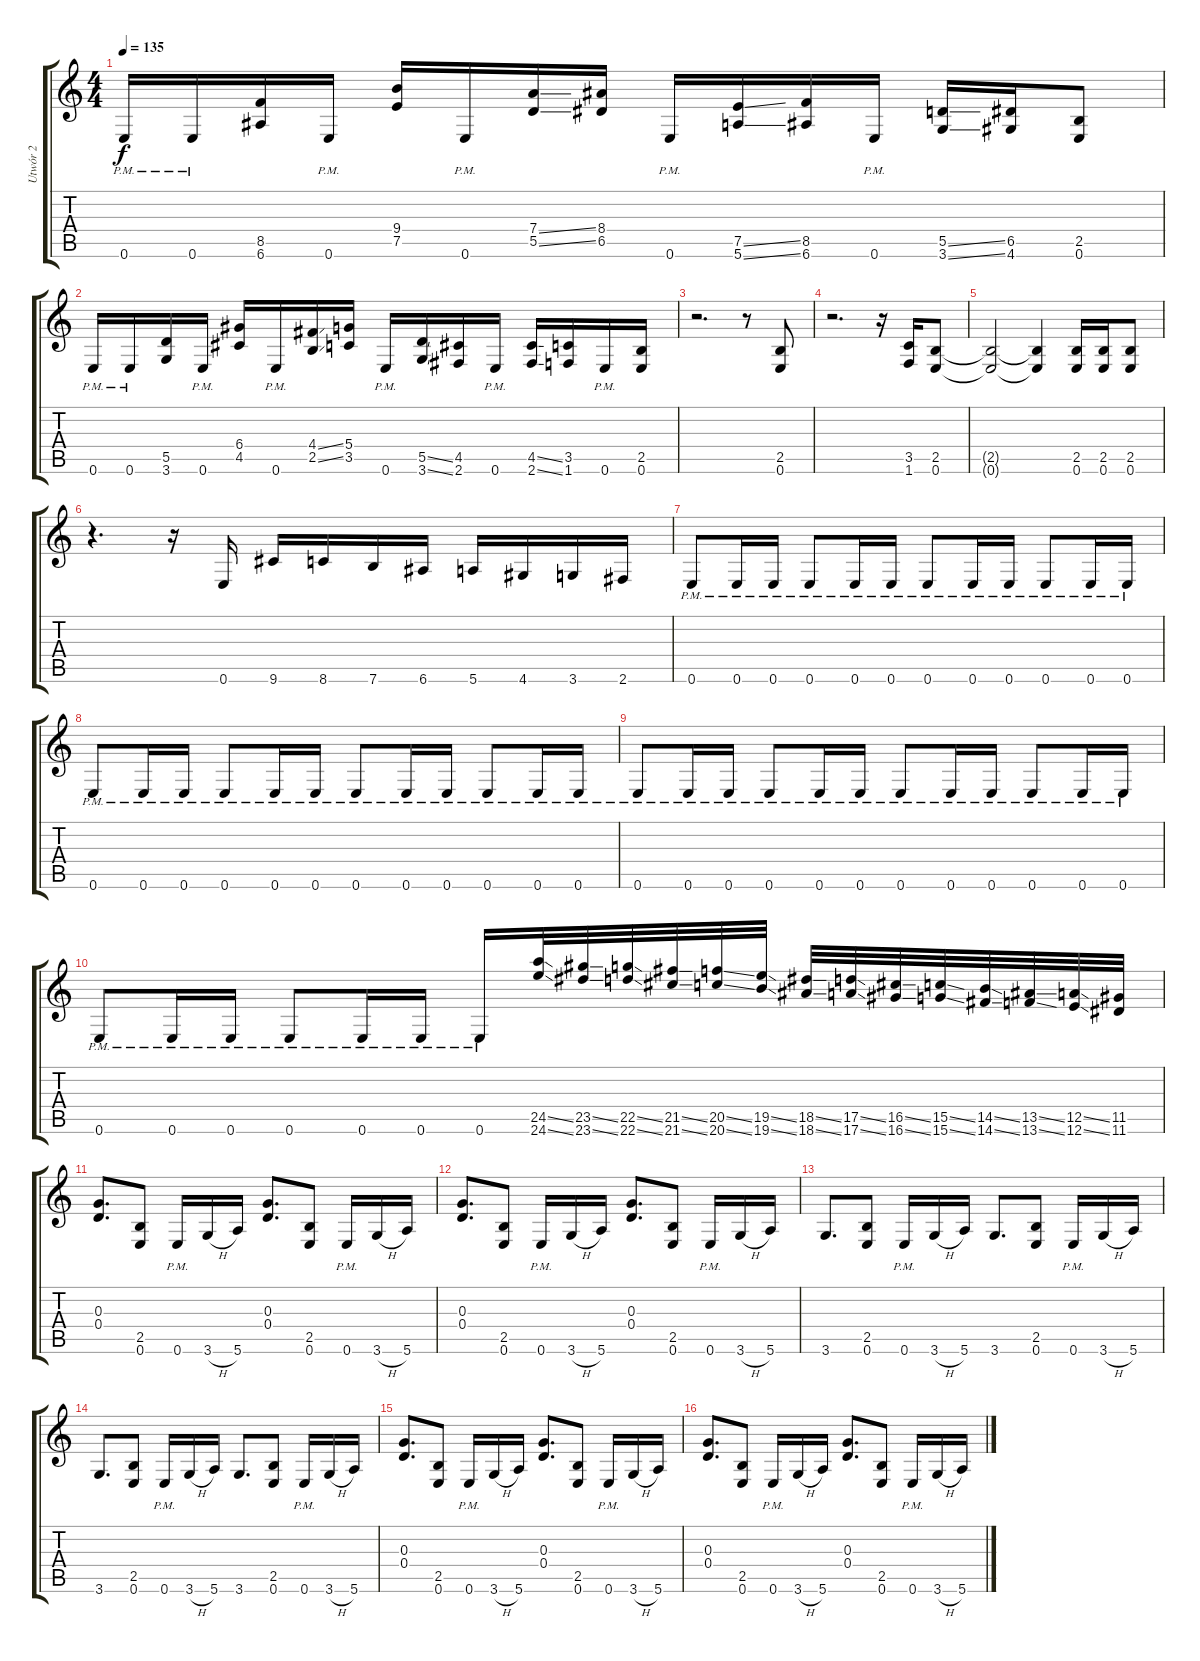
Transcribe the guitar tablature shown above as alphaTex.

\track ("Utwór 2" "Utwór 2") {instrument distortionguitar}
\staff {score tabs}
\tuning (E4 B3 G3 D3 A2 E2) {hide}
\ts (4 4)
\tempo 135
\clef g2
\ks c
0.6{pm}.16{dy f} 0.6{pm}.16 (8.5 6.6).16 0.6{pm}.16 (9.4 7.5).16 0.6{pm}.16 (7.4{ss} 5.5{ss}).16 (8.4 6.5).16 0.6{pm}.16 (7.5{ss} 5.6{ss}).16 (8.5 6.6).16 0.6{pm}.16 (5.5{ss} 3.6{ss}).16 (6.5 4.6).16 (2.5 0.6).8 |
0.6{pm}.16 0.6{pm}.16 (5.5 3.6).16 0.6{pm}.16 (6.4 4.5).16 0.6{pm}.16 (4.4{ss} 2.5{ss}).16 (5.4 3.5).16 0.6{pm}.16 (5.5{ss} 3.6{ss}).16 (4.5 2.6).16 0.6{pm}.16 (4.5{ss} 2.6{ss}).16 (3.5 1.6).16 0.6{pm}.16 (2.5 0.6).16 |
r.2{d} r.8 (2.5 0.6).8 |
r.2{d} r.16 (3.5 1.6).16 (2.5 0.6).8 |
(2.5{t} 0.6{t}).2 (2.5{t} 0.6{t}).4 (2.5 0.6).16 (2.5 0.6).16 (2.5 0.6).8 |
r.4{d} r.16 0.6.16 9.6.16 8.6.16 7.6.16 6.6.16 5.6.16 4.6.16 3.6.16 2.6.16 |
0.6{pm}.8 0.6{pm}.16 0.6{pm}.16 0.6{pm}.8 0.6{pm}.16 0.6{pm}.16 0.6{pm}.8 0.6{pm}.16 0.6{pm}.16 0.6{pm}.8 0.6{pm}.16 0.6{pm}.16 |
0.6{pm}.8 0.6{pm}.16 0.6{pm}.16 0.6{pm}.8 0.6{pm}.16 0.6{pm}.16 0.6{pm}.8 0.6{pm}.16 0.6{pm}.16 0.6{pm}.8 0.6{pm}.16 0.6{pm}.16 |
0.6{pm}.8 0.6{pm}.16 0.6{pm}.16 0.6{pm}.8 0.6{pm}.16 0.6{pm}.16 0.6{pm}.8 0.6{pm}.16 0.6{pm}.16 0.6{pm}.8 0.6{pm}.16 0.6{pm}.16 |
0.6{pm}.8 0.6{pm}.16 0.6{pm}.16 0.6{pm}.8 0.6{pm}.16 0.6{pm}.16 0.6{pm}.16 (24.5{ss} 24.6{ss}).32 (23.5{ss} 23.6{ss}).32 (22.5{ss} 22.6{ss}).32 (21.5{ss} 21.6{ss}).32 (20.5{ss} 20.6{ss}).32 (19.5{ss} 19.6{ss}).32 (18.5{ss} 18.6{ss}).32 (17.5{ss} 17.6{ss}).32 (16.5{ss} 16.6{ss}).32 (15.5{ss} 15.6{ss}).32 (14.5{ss} 14.6{ss}).32 (13.5{ss} 13.6{ss}).32 (12.5{ss} 12.6{ss}).32 (11.5 11.6).32 |
(0.3 0.4).8{d} (2.5 0.6).8 0.6{pm}.16 3.6{h}.16 5.6.16 (0.3 0.4).8{d} (2.5 0.6).8 0.6{pm}.16 3.6{h}.16 5.6.16 |
(0.3 0.4).8{d} (2.5 0.6).8 0.6{pm}.16 3.6{h}.16 5.6.16 (0.3 0.4).8{d} (2.5 0.6).8 0.6{pm}.16 3.6{h}.16 5.6.16 |
3.6.8{d} (2.5 0.6).8 0.6{pm}.16 3.6{h}.16 5.6.16 3.6.8{d} (2.5 0.6).8 0.6{pm}.16 3.6{h}.16 5.6.16 |
3.6.8{d} (2.5 0.6).8 0.6{pm}.16 3.6{h}.16 5.6.16 3.6.8{d} (2.5 0.6).8 0.6{pm}.16 3.6{h}.16 5.6.16 |
(0.3 0.4).8{d} (2.5 0.6).8 0.6{pm}.16 3.6{h}.16 5.6.16 (0.3 0.4).8{d} (2.5 0.6).8 0.6{pm}.16 3.6{h}.16 5.6.16 |
(0.3 0.4).8{d} (2.5 0.6).8 0.6{pm}.16 3.6{h}.16 5.6.16 (0.3 0.4).8{d} (2.5 0.6).8 0.6{pm}.16 3.6{h}.16 5.6.16
